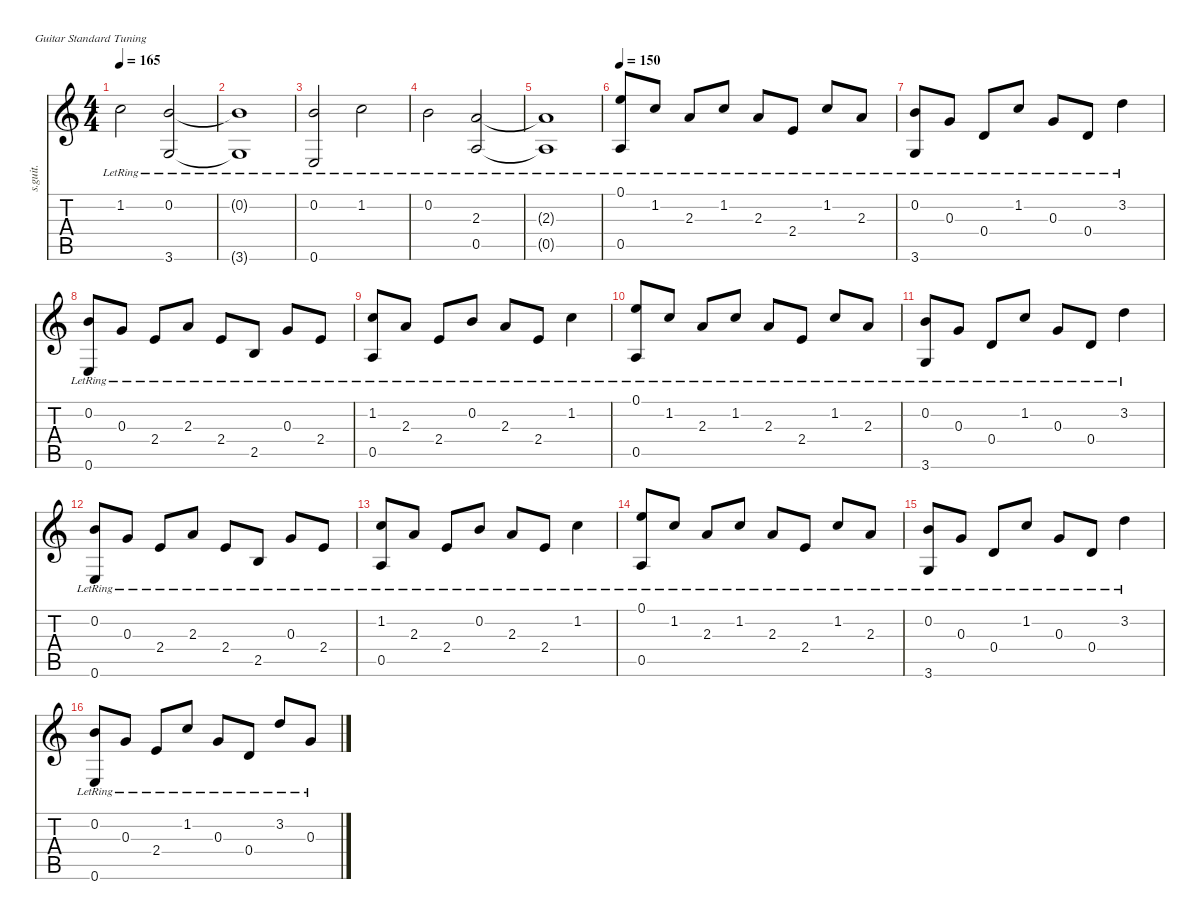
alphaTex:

\defaultSystemsLayout 4
\hideDynamics
\bracketExtendMode nobrackets
\otherSystemsTrackNameOrientation horizontal
\track ("Acoustic 1" "s.guit.") {instrument acousticguitarsteel}
\staff {score tabs}
\tuning (E4 B3 G3 D3 A2 E2)
\ts (4 4)
\tempo 165
\clef g2
\ks c
1.2{lr}.2{dy f beam Down} (0.2{lr} 3.6{lr}).2{beam Up} |
(0.2{lr t} 3.6{lr t}).1{beam Up} |
(0.2{lr} 0.6{lr}).2{beam Up} 1.2{lr}.2{beam Down} |
0.2{lr}.2{beam Down} (2.3{lr} 0.5{lr}).2{beam Up} |
(2.3{lr t} 0.5{lr t}).1{beam Up} |
\tempo 150
(0.1{lr} 0.5{lr}).8{beam Up} 1.2{lr}.8{beam Up} 2.3{lr}.8{beam Up} 1.2{lr}.8{beam Up} 2.3{lr}.8{beam Up} 2.4{lr}.8{beam Up} 1.2{lr}.8{beam Up} 2.3{lr}.8{beam Up} |
(0.2{lr} 3.6{lr}).8{beam Up} 0.3{lr}.8{beam Up} 0.4{lr}.8{beam Up} 1.2{lr}.8{beam Up} 0.3{lr}.8{beam Up} 0.4{lr}.8{beam Up} 3.2{lr}.4{beam Down} |
(0.2{lr} 0.6{lr}).8{beam Up} 0.3{lr}.8{beam Up} 2.4{lr}.8{beam Up} 2.3{lr}.8{beam Up} 2.4{lr}.8{beam Up} 2.5{lr}.8{beam Up} 0.3{lr}.8{beam Up} 2.4{lr}.8{beam Up} |
(1.2{lr} 0.5{lr}).8{beam Up} 2.3{lr}.8{beam Up} 2.4{lr}.8{beam Up} 0.2{lr}.8{beam Up} 2.3{lr}.8{beam Up} 2.4{lr}.8{beam Up} 1.2{lr}.4{beam Down} |
(0.1{lr} 0.5{lr}).8{beam Up} 1.2{lr}.8{beam Up} 2.3{lr}.8{beam Up} 1.2{lr}.8{beam Up} 2.3{lr}.8{beam Up} 2.4{lr}.8{beam Up} 1.2{lr}.8{beam Up} 2.3{lr}.8{beam Up} |
(0.2{lr} 3.6{lr}).8{beam Up} 0.3{lr}.8{beam Up} 0.4{lr}.8{beam Up} 1.2{lr}.8{beam Up} 0.3{lr}.8{beam Up} 0.4{lr}.8{beam Up} 3.2{lr}.4{beam Down} |
(0.2{lr} 0.6{lr}).8{beam Up} 0.3{lr}.8{beam Up} 2.4{lr}.8{beam Up} 2.3{lr}.8{beam Up} 2.4{lr}.8{beam Up} 2.5{lr}.8{beam Up} 0.3{lr}.8{beam Up} 2.4{lr}.8{beam Up} |
(1.2{lr} 0.5{lr}).8{beam Up} 2.3{lr}.8{beam Up} 2.4{lr}.8{beam Up} 0.2{lr}.8{beam Up} 2.3{lr}.8{beam Up} 2.4{lr}.8{beam Up} 1.2{lr}.4{beam Down} |
(0.1{lr} 0.5{lr}).8{beam Up} 1.2{lr}.8{beam Up} 2.3{lr}.8{beam Up} 1.2{lr}.8{beam Up} 2.3{lr}.8{beam Up} 2.4{lr}.8{beam Up} 1.2{lr}.8{beam Up} 2.3{lr}.8{beam Up} |
(0.2{lr} 3.6{lr}).8{beam Up} 0.3{lr}.8{beam Up} 0.4{lr}.8{beam Up} 1.2{lr}.8{beam Up} 0.3{lr}.8{beam Up} 0.4{lr}.8{beam Up} 3.2{lr}.4{beam Down} |
(0.2{lr} 0.6{lr}).8{beam Up} 0.3{lr}.8{beam Up} 2.4{lr}.8{beam Up} 1.2{lr}.8{beam Up} 0.3{lr}.8{beam Up} 0.4{lr}.8{beam Up} 3.2{lr}.8{beam Up} 0.3{lr}.8{beam Up}
